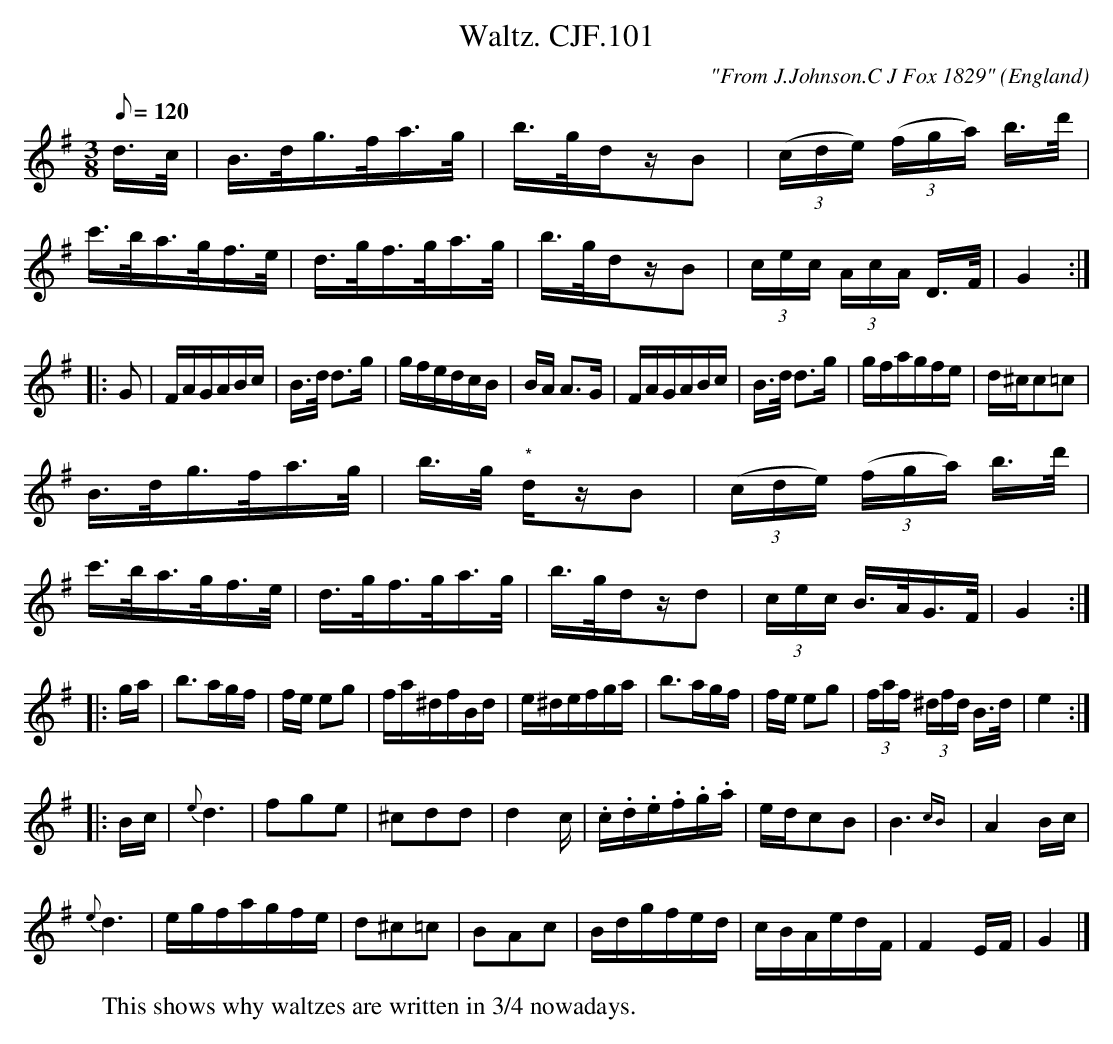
X:1
T:Waltz. CJF.101
C:"From J.Johnson.C J Fox 1829"
L:1/16
M:3/8
O:England
Q:1/8=120
K:G
d>c|B>dg>fa>g|b>gdzB2|((3cde) ((3fga) b>d'|c'>ba>gf>e|\
d>gf>ga>g|b>gdzB2|(3cec (3AcA D>F|G4:|!
|:G2|FAGABc|B>d d3g|gfedcB|BA A3G|\
FAGABc|B>d d3g|gfagfe|d^cc2=c2|!
B>dg>fa>g|b>g "*"dzB2|((3cde) ((3fga) b>d'|\
c'>ba>gf>e|d>gf>ga>g|b>gdzd2|(3cec B>AG>F|G4:|!
|:ga|b3agf|fe e2g2|fa^dfBd|e^defga|\
b3agf|fe e2g2|(3faf (3^dfd B>d|e4:|!
|:Bc|{e}d6|f2g2e2|^c2d2d2|d4c|\
.c.d.e.f.g.a|edc2B2|B6{cB}|A4Bc|!
{e}d6|egfagfe|d2^c2=c2|B2A2c2|\
Bdgfed|cBAedF|F4EF|G4|]
W:This shows why waltzes are written in 3/4 nowadays.
